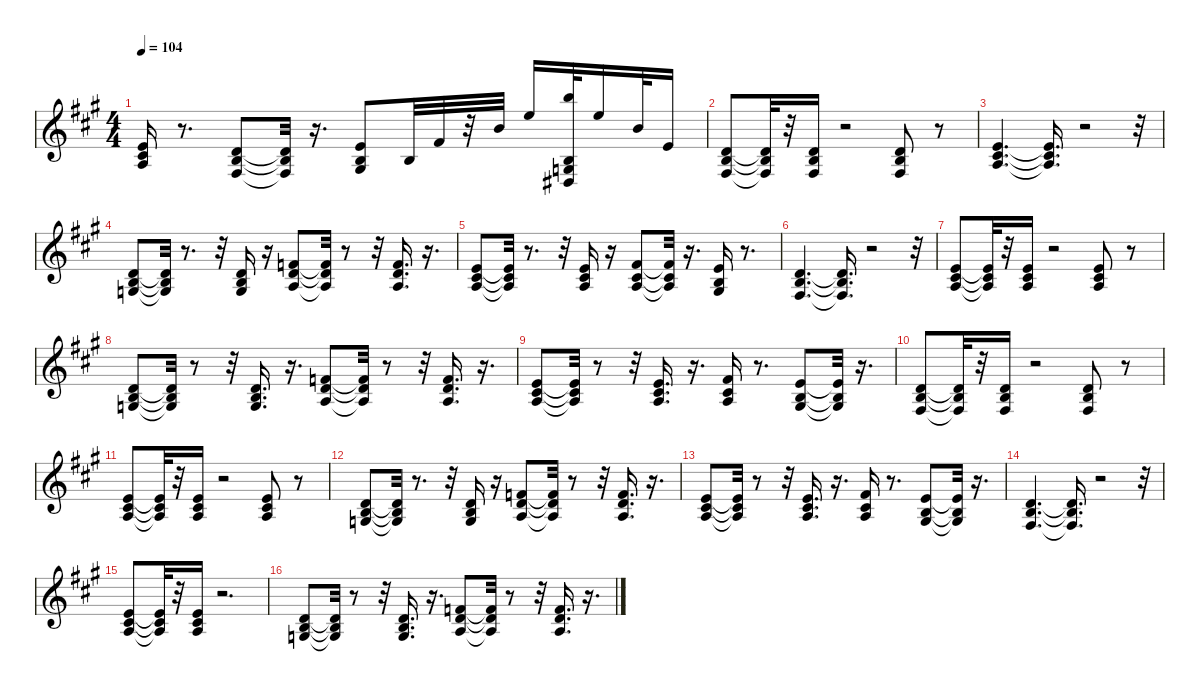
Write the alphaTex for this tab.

\defaultSystemsLayout 4
\hideDynamics
\bracketExtendMode nobrackets
\singleTrackTrackNamePolicy hidden
\multiTrackTrackNamePolicy hidden
\otherSystemsTrackNameOrientation horizontal
\track ("Piano   " "pno.") {instrument acousticgrandpiano}
\staff {score}
\tuning (E4 B3 G3 D3 A2 E2)
\ts (4 4)
\tempo 104
\clef g2
\ks a
(0.1{acc forcenatural} 6.3{acc #} 7.4{acc forcenatural}).16{dy mf beam Up} r.8{d beam Up} (0.2{acc forcenatural} 7.3{acc forcenatural} 9.5{acc #}).8{beam Up} (0.2{t acc forcenatural} 7.3{t acc forcenatural} 9.5{t acc #}).32{dy f beam Up} r.16{d beam Up} (0.1{acc forcenatural} 0.2{acc forcenatural} 6.4{acc #}).8{dy mf beam Up} 0.2{acc forcenatural}.32{dy f beam Up} 2.1{acc #}.32{beam Up} r.32{beam Up} 7.1{acc forcenatural}.32{beam Up} 12.1{acc forcenatural}.16{beam Up} (19.1{acc forcenatural} 0.3{acc forcenatural} 14.5{acc forcenatural} 11.6{acc #}).32{beam Up} 12.1{acc forcenatural}.16{beam Up} 12.2{acc forcenatural}.32{beam Up} 9.3{acc forcenatural}.16{beam Up} |
(7.3{acc forcenatural} 9.4{acc forcenatural} 9.5{acc #}).8{dy mf beam Up} (7.3{t acc forcenatural} 9.4{t acc forcenatural} 9.5{t acc #}).32{dy f beam Up} r.32{beam Up} (7.3{acc forcenatural} 9.4{acc forcenatural} 9.5{acc #}).16{beam Up} r.2{beam Up} (7.3{acc forcenatural} 9.4{acc forcenatural} 9.5{acc #}).8{beam Up} r.8{beam Up} |
(0.1{acc forcenatural} 6.3{acc #} 7.4{acc forcenatural}).4{d dy mf beam Up} (0.1{t acc forcenatural} 6.3{t acc #} 7.4{t acc forcenatural}).16{d dy f beam Up} r.2{beam Up} r.32{beam Up} |
(0.2{acc forcenatural} 7.3{acc forcenatural} 5.4{acc forcenatural}).8{dy mf beam Up} (0.2{t acc forcenatural} 7.3{t acc forcenatural} 5.4{t acc forcenatural}).32{dy f beam Up} r.8{d beam Up} r.32{beam Up} (0.2{acc forcenatural} 7.3{acc forcenatural} 5.4{acc forcenatural}).16{beam Up} r.16{beam Up} (6.2{acc forcenatural} 7.3{acc forcenatural} 7.4{acc forcenatural}).8{dy mf beam Up} (6.2{t acc forcenatural} 7.3{t acc forcenatural} 7.4{t acc forcenatural}).32{dy f beam Up} r.8{beam Up} r.32{beam Up} (6.2{acc forcenatural} 7.3{acc forcenatural} 7.4{acc forcenatural}).16{d beam Up} r.16{d beam Up} |
(0.1{acc forcenatural} 6.3{acc #} 7.4{acc forcenatural}).8{dy mf beam Up} (0.1{t acc forcenatural} 6.3{t acc #} 7.4{t acc forcenatural}).32{dy f beam Up} r.8{d beam Up} r.32{beam Up} (0.1{acc forcenatural} 6.3{acc #} 7.4{acc forcenatural}).16{beam Up} r.16{beam Up} (7.2{acc #} 6.3{acc #} 7.4{acc forcenatural}).8{dy mf beam Up} (7.2{t acc #} 6.3{t acc #} 7.4{t acc forcenatural}).32{dy f beam Up} r.16{d beam Up} (0.1{acc forcenatural} 0.2{acc forcenatural} 6.4{acc #}).16{dy mf beam Up} r.8{d beam Up} |
(3.2{acc forcenatural} 4.3{acc forcenatural} 4.4{acc #}).4{d beam Up} (3.2{t acc forcenatural} 4.3{t acc forcenatural} 4.4{t acc #}).16{d dy f beam Up} r.2{beam Up} r.32{beam Up} |
(0.1{acc forcenatural} 2.2{acc #} 2.3{acc forcenatural}).8{dy mf beam Up} (0.1{t acc forcenatural} 2.2{t acc #} 2.3{t acc forcenatural}).32{dy f beam Up} r.32{beam Up} (0.1{acc forcenatural} 2.2{acc #} 2.3{acc forcenatural}).16{beam Up} r.2{beam Up} (0.1{acc forcenatural} 2.2{acc #} 2.3{acc forcenatural}).8{beam Up} r.8{beam Up} |
(3.2{acc forcenatural} 4.3{acc forcenatural} 5.4{acc forcenatural}).8{dy mf beam Up} (3.2{t acc forcenatural} 4.3{t acc forcenatural} 5.4{t acc forcenatural}).32{dy f beam Up} r.8{beam Up} r.32{beam Up} (3.2{acc forcenatural} 4.3{acc forcenatural} 5.4{acc forcenatural}).16{d beam Up} r.16{d beam Up} (1.1{acc forcenatural} 3.2{acc forcenatural} 2.3{acc forcenatural}).8{dy mf beam Up} (1.1{t acc forcenatural} 3.2{t acc forcenatural} 2.3{t acc forcenatural}).32{dy f beam Up} r.8{beam Up} r.32{beam Up} (1.1{acc forcenatural} 3.2{acc forcenatural} 2.3{acc forcenatural}).16{d beam Up} r.16{d beam Up} |
(0.1{acc forcenatural} 2.2{acc #} 2.3{acc forcenatural}).8{dy mf beam Up} (0.1{t acc forcenatural} 2.2{t acc #} 2.3{t acc forcenatural}).32{dy f beam Up} r.8{beam Up} r.32{beam Up} (0.1{acc forcenatural} 2.2{acc #} 2.3{acc forcenatural}).16{d beam Up} r.16{d beam Up} (2.1{acc #} 2.2{acc #} 2.3{acc forcenatural}).16{dy mf beam Up} r.8{d beam Up} (0.1{acc forcenatural} 0.2{acc forcenatural} 1.3{acc #}).8{beam Up} (0.1{t acc forcenatural} 0.2{t acc forcenatural} 1.3{t acc #}).32{dy f beam Up} r.16{d beam Up} |
(3.2{acc forcenatural} 4.3{acc forcenatural} 4.4{acc #}).8{dy mf beam Up} (3.2{t acc forcenatural} 4.3{t acc forcenatural} 4.4{t acc #}).32{dy f beam Up} r.32{beam Up} (3.2{acc forcenatural} 4.3{acc forcenatural} 4.4{acc #}).16{beam Up} r.2{beam Up} (3.2{acc forcenatural} 4.3{acc forcenatural} 4.4{acc #}).8{beam Up} r.8{beam Up} |
(0.1{acc forcenatural} 2.2{acc #} 2.3{acc forcenatural}).8{dy mf beam Up} (0.1{t acc forcenatural} 2.2{t acc #} 2.3{t acc forcenatural}).32{dy f beam Up} r.32{beam Up} (0.1{acc forcenatural} 2.2{acc #} 2.3{acc forcenatural}).16{beam Up} r.2{beam Up} (0.1{acc forcenatural} 2.2{acc #} 2.3{acc forcenatural}).8{beam Up} r.8{beam Up} |
(3.2{acc forcenatural} 4.3{acc forcenatural} 5.4{acc forcenatural}).8{dy mf beam Up} (3.2{t acc forcenatural} 4.3{t acc forcenatural} 5.4{t acc forcenatural}).32{dy f beam Up} r.8{d beam Up} r.32{beam Up} (3.2{acc forcenatural} 4.3{acc forcenatural} 5.4{acc forcenatural}).16{beam Up} r.16{beam Up} (1.1{acc forcenatural} 3.2{acc forcenatural} 2.3{acc forcenatural}).8{dy mf beam Up} (1.1{t acc forcenatural} 3.2{t acc forcenatural} 2.3{t acc forcenatural}).32{dy f beam Up} r.8{beam Up} r.32{beam Up} (1.1{acc forcenatural} 3.2{acc forcenatural} 2.3{acc forcenatural}).16{d beam Up} r.16{d beam Up} |
(0.1{acc forcenatural} 2.2{acc #} 2.3{acc forcenatural}).8{dy mf beam Up} (0.1{t acc forcenatural} 2.2{t acc #} 2.3{t acc forcenatural}).32{dy f beam Up} r.8{beam Up} r.32{beam Up} (0.1{acc forcenatural} 2.2{acc #} 2.3{acc forcenatural}).16{d beam Up} r.16{d beam Up} (2.1{acc #} 2.2{acc #} 2.3{acc forcenatural}).16{dy mf beam Up} r.8{d beam Up} (0.1{acc forcenatural} 0.2{acc forcenatural} 1.3{acc #}).8{beam Up} (0.1{t acc forcenatural} 0.2{t acc forcenatural} 1.3{t acc #}).32{dy f beam Up} r.16{d beam Up} |
(3.2{acc forcenatural} 4.3{acc forcenatural} 4.4{acc #}).4{d dy mf beam Up} (3.2{t acc forcenatural} 4.3{t acc forcenatural} 4.4{t acc #}).16{d dy f beam Up} r.2{beam Up} r.32{beam Up} |
(0.1{acc forcenatural} 2.2{acc #} 2.3{acc forcenatural}).8{dy mf beam Up} (0.1{t acc forcenatural} 2.2{t acc #} 2.3{t acc forcenatural}).32{dy f beam Up} r.32{beam Up} (0.1{acc forcenatural} 2.2{acc #} 2.3{acc forcenatural}).16{beam Up} r.2{d beam Up} |
(3.2{acc forcenatural} 4.3{acc forcenatural} 5.4{acc forcenatural}).8{dy mf beam Up} (3.2{t acc forcenatural} 4.3{t acc forcenatural} 5.4{t acc forcenatural}).32{dy f beam Up} r.8{beam Up} r.32{beam Up} (3.2{acc forcenatural} 4.3{acc forcenatural} 5.4{acc forcenatural}).16{d beam Up} r.16{d beam Up} (1.1{acc forcenatural} 3.2{acc forcenatural} 2.3{acc forcenatural}).8{dy mf beam Up} (1.1{t acc forcenatural} 3.2{t acc forcenatural} 2.3{t acc forcenatural}).32{dy f beam Up} r.8{beam Up} r.32{beam Up} (1.1{acc forcenatural} 3.2{acc forcenatural} 2.3{acc forcenatural}).16{d beam Up} r.16{d beam Up}
